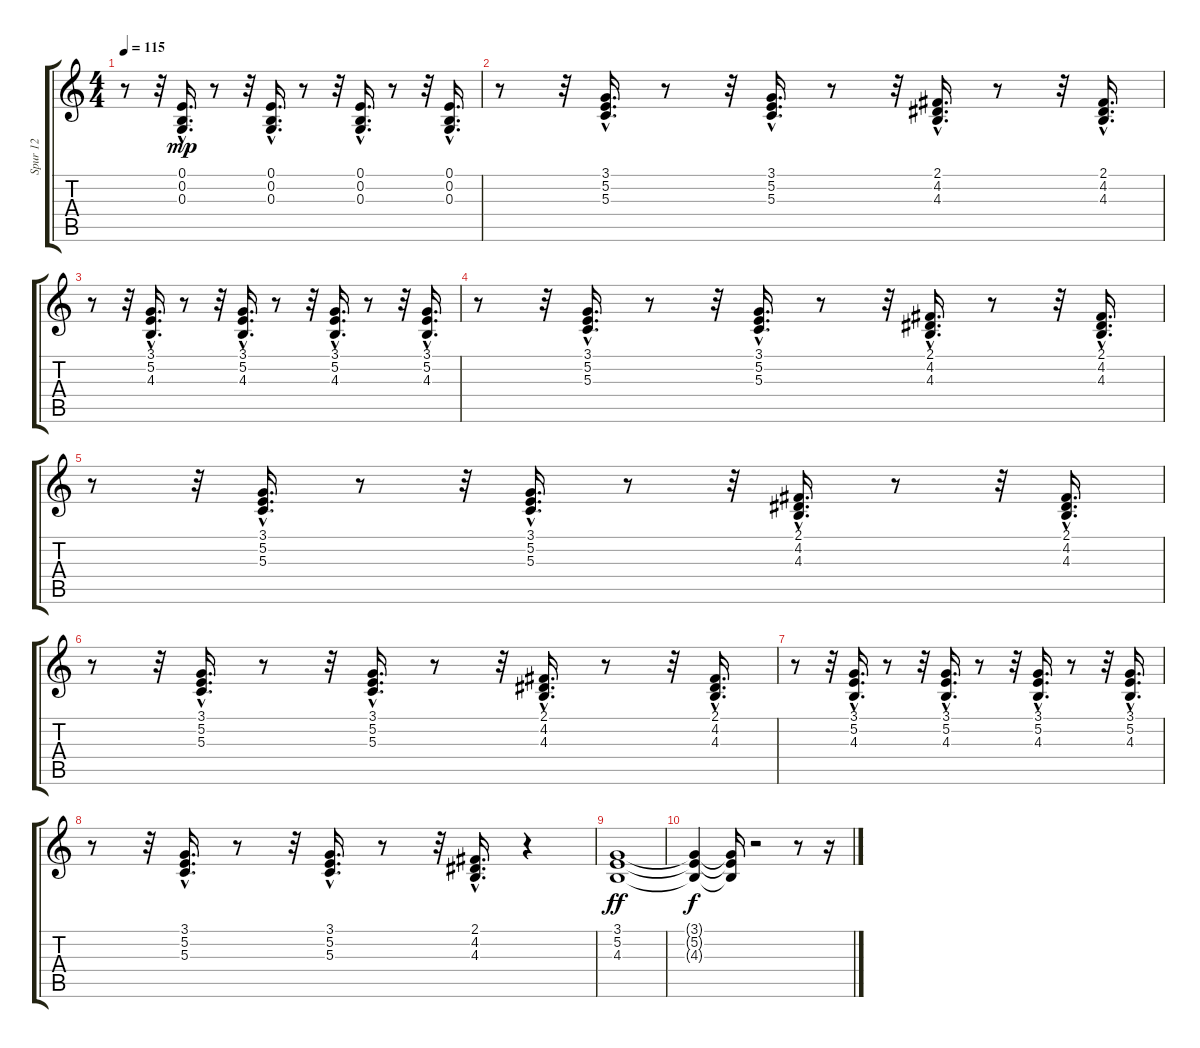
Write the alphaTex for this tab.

\track ("Spur 12" "Spur 12") {instrument kalimba}
\staff {score tabs}
\tuning (E4 B3 G3 D3 A2 E2) {hide}
\ts (4 4)
\tempo 115
\clef g2
\ks c
r.8{dy mp} r.32 (0.1{hac} 0.2{hac} 0.3{hac}).16{d} r.8 r.32 (0.1{hac} 0.2{hac} 0.3{hac}).16{d} r.8 r.32 (0.1{hac} 0.2{hac} 0.3{hac}).16{d} r.8 r.32 (0.1{hac} 0.2{hac} 0.3{hac}).16{d} |
r.8 r.32 (3.1{hac} 5.2{hac} 5.3{hac}).16{d} r.8 r.32 (3.1{hac} 5.2{hac} 5.3{hac}).16{d} r.8 r.32 (2.1{hac} 4.2{hac} 4.3{hac}).16{d} r.8 r.32 (2.1{hac} 4.2{hac} 4.3{hac}).16{d} |
r.8 r.32 (3.1{hac} 5.2{hac} 4.3{hac}).16{d} r.8 r.32 (3.1{hac} 5.2{hac} 4.3{hac}).16{d} r.8 r.32 (3.1{hac} 5.2{hac} 4.3{hac}).16{d} r.8 r.32 (3.1{hac} 5.2{hac} 4.3{hac}).16{d} |
r.8 r.32 (3.1{hac} 5.2{hac} 5.3{hac}).16{d} r.8 r.32 (3.1{hac} 5.2{hac} 5.3{hac}).16{d} r.8 r.32 (2.1{hac} 4.2{hac} 4.3{hac}).16{d} r.8 r.32 (2.1{hac} 4.2{hac} 4.3{hac}).16{d} |
r.8 r.32 (3.1{hac} 5.2{hac} 5.3{hac}).16{d} r.8 r.32 (3.1{hac} 5.2{hac} 5.3{hac}).16{d} r.8 r.32 (2.1{hac} 4.2{hac} 4.3{hac}).16{d} r.8 r.32 (2.1{hac} 4.2{hac} 4.3{hac}).16{d} |
r.8 r.32 (3.1{hac} 5.2{hac} 5.3{hac}).16{d} r.8 r.32 (3.1{hac} 5.2{hac} 5.3{hac}).16{d} r.8 r.32 (2.1{hac} 4.2{hac} 4.3{hac}).16{d} r.8 r.32 (2.1{hac} 4.2{hac} 4.3{hac}).16{d} |
r.8 r.32 (3.1{hac} 5.2{hac} 4.3{hac}).16{d} r.8 r.32 (3.1{hac} 5.2{hac} 4.3{hac}).16{d} r.8 r.32 (3.1{hac} 5.2{hac} 4.3{hac}).16{d} r.8 r.32 (3.1{hac} 5.2{hac} 4.3{hac}).16{d} |
r.8 r.32 (3.1{hac} 5.2{hac} 5.3{hac}).16{d} r.8 r.32 (3.1{hac} 5.2{hac} 5.3{hac}).16{d} r.8 r.32 (2.1{hac} 4.2{hac} 4.3{hac}).16{d} r.4 |
(3.1 5.2 4.3).1{dy ff} |
(3.1{t} 5.2{t} 4.3{t}).4{dy f} (3.1{t} 5.2{t} 4.3{t}).16 r.2 r.8 r.16
